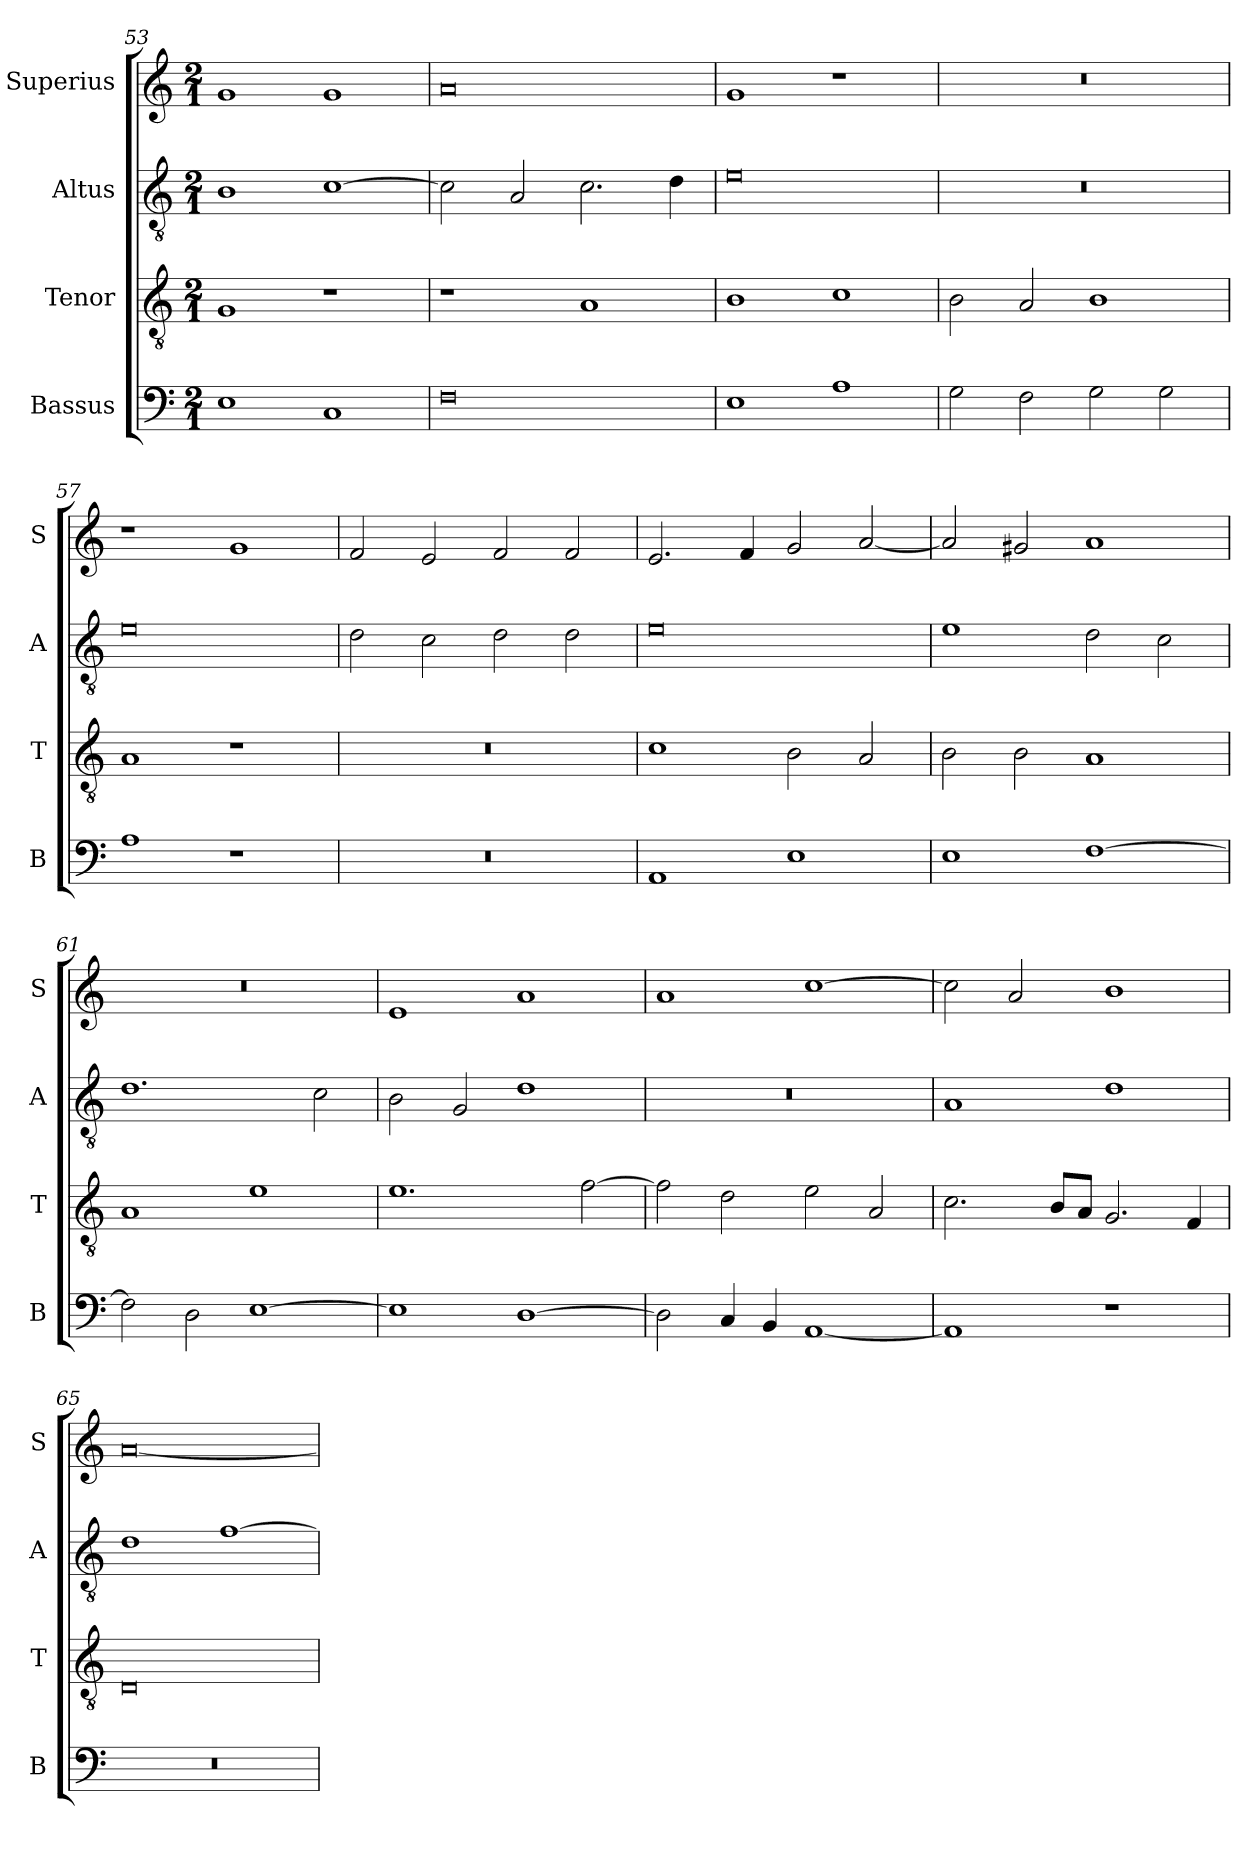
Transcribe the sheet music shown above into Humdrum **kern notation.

**kern	**kern	**kern	**kern
*part4	*part3	*part2	*part1
*staff4	*staff3	*staff2	*staff1
*I"Bassus	*I"Tenor	*I"Altus	*I"Superius
*I'B	*I'T	*I'A	*I'S
*clefF4	*clefGv2	*clefGv2	*clefG2
*k[]	*k[]	*k[]	*k[]
*C:	*C:	*C:	*C:
*M2/1	*M2/1	*M2/1	*M2/1
=53	=53	=53	=53
1E	1G	1B	1g
1C	1r	[1c	1g
=54	=54	=54	=54
0F	1r	2c]	0a
.	.	2A	.
.	1A	2.c	.
.	.	4d	.
=55	=55	=55	=55
1E	1B	0e	1g
1A	1c	.	1r
=56	=56	=56	=56
2G	2B	0r	0r
2F	2A	.	.
2G	1B	.	.
2G	.	.	.
=57	=57	=57	=57
1A	1A	0e	1r
1r	1r	.	1g
=58	=58	=58	=58
0r	0r	2d	2f
.	.	2c	2e
.	.	2d	2f
.	.	2d	2f
=59	=59	=59	=59
1AA	1c	0e	2.e
.	.	.	4f
1E	2B	.	2g
.	2A	.	[2a
=60	=60	=60	=60
1E	2B	1e	2a]
.	2B	.	2g#X
[1F	1A	2d	1a
.	.	2c	.
=61	=61	=61	=61
2F]	1A	1.d	0r
2D	.	.	.
[1E	1e	.	.
.	.	2c	.
=62	=62	=62	=62
1E]	1.e	2B	1e
.	.	2G	.
[1D	.	1d	1a
.	[2f	.	.
=63	=63	=63	=63
2D]	2f]	0r	1a
4C	2d	.	.
4BB	.	.	.
[1AA	2e	.	[1cc
.	2A	.	.
=64	=64	=64	=64
1AA]	2.c	1A	2cc]
.	.	.	2a
.	8BL	.	.
.	8AJ	.	.
1r	2.G	1d	1b
.	4F	.	.
=65	=65	=65	=65
0r	0D	1d	[0a
.	.	[1f	.
=	=	=	=
*-	*-	*-	*-
